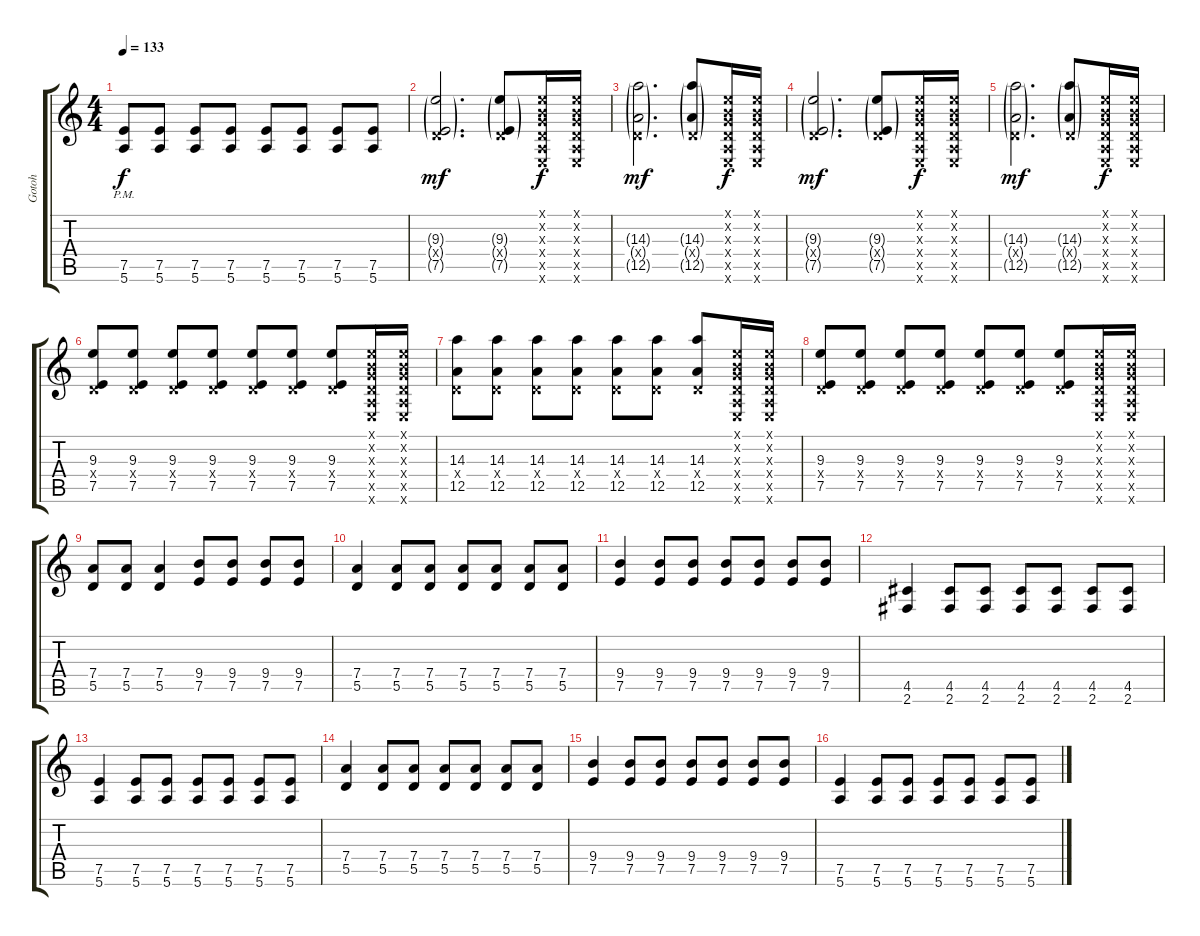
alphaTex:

\track ("Gotoh" "Gotoh") {instrument distortionguitar}
\staff {score tabs}
\tuning (E4 B3 G3 D3 A2 E2) {hide}
\ts (4 4)
\tempo 133
\clef g2
\ks c
(7.5{pm} 5.6{pm}).8{dy f} (7.5 5.6).8 (7.5 5.6).8 (7.5 5.6).8 (7.5 5.6).8 (7.5 5.6).8 (7.5 5.6).8 (7.5 5.6).8 |
(9.3{g} 0.4{g x} 7.5{g}).2{d dy mf} (9.3{g} 0.4{g x} 7.5{g}).8 (0.1{x} 0.2{x} 0.3{x} 0.4{x} 0.5{x} 0.6{x}).16{dy f} (0.1{x} 0.2{x} 0.3{x} 0.4{x} 0.5{x} 0.6{x}).16 |
(14.3{g} 0.4{g x} 12.5{g}).2{d dy mf} (14.3{g} 0.4{g x} 12.5{g}).8 (0.1{x} 0.2{x} 0.3{x} 0.4{x} 0.5{x} 0.6{x}).16{dy f} (0.1{x} 0.2{x} 0.3{x} 0.4{x} 0.5{x} 0.6{x}).16 |
(9.3{g} 0.4{g x} 7.5{g}).2{d dy mf} (9.3{g} 0.4{g x} 7.5{g}).8 (0.1{x} 0.2{x} 0.3{x} 0.4{x} 0.5{x} 0.6{x}).16{dy f} (0.1{x} 0.2{x} 0.3{x} 0.4{x} 0.5{x} 0.6{x}).16 |
(14.3{g} 0.4{g x} 12.5{g}).2{d dy mf} (14.3{g} 0.4{g x} 12.5{g}).8 (0.1{x} 0.2{x} 0.3{x} 0.4{x} 0.5{x} 0.6{x}).16{dy f} (0.1{x} 0.2{x} 0.3{x} 0.4{x} 0.5{x} 0.6{x}).16 |
(9.3 0.4{x} 7.5).8 (9.3 0.4{x} 7.5).8 (9.3 0.4{x} 7.5).8 (9.3 0.4{x} 7.5).8 (9.3 0.4{x} 7.5).8 (9.3 0.4{x} 7.5).8 (9.3 0.4{x} 7.5).8 (0.1{x} 0.2{x} 0.3{x} 0.4{x} 0.5{x} 0.6{x}).16 (0.1{x} 0.2{x} 0.3{x} 0.4{x} 0.5{x} 0.6{x}).16 |
(14.3 0.4{x} 12.5).8 (14.3 0.4{x} 12.5).8 (14.3 0.4{x} 12.5).8 (14.3 0.4{x} 12.5).8 (14.3 0.4{x} 12.5).8 (14.3 0.4{x} 12.5).8 (14.3 0.4{x} 12.5).8 (0.1{x} 0.2{x} 0.3{x} 0.4{x} 0.5{x} 0.6{x}).16 (0.1{x} 0.2{x} 0.3{x} 0.4{x} 0.5{x} 0.6{x}).16 |
(9.3 0.4{x} 7.5).8 (9.3 0.4{x} 7.5).8 (9.3 0.4{x} 7.5).8 (9.3 0.4{x} 7.5).8 (9.3 0.4{x} 7.5).8 (9.3 0.4{x} 7.5).8 (9.3 0.4{x} 7.5).8 (0.1{x} 0.2{x} 0.3{x} 0.4{x} 0.5{x} 0.6{x}).16 (0.1{x} 0.2{x} 0.3{x} 0.4{x} 0.5{x} 0.6{x}).16 |
(7.4 5.5).8 (7.4 5.5).8 (7.4 5.5).4 (9.4 7.5).8 (9.4 7.5).8 (9.4 7.5).8 (9.4 7.5).8 |
(7.4 5.5).4 (7.4 5.5).8 (7.4 5.5).8 (7.4 5.5).8 (7.4 5.5).8 (7.4 5.5).8 (7.4 5.5).8 |
(9.4 7.5).4 (9.4 7.5).8 (9.4 7.5).8 (9.4 7.5).8 (9.4 7.5).8 (9.4 7.5).8 (9.4 7.5).8 |
(4.5 2.6).4 (4.5 2.6).8 (4.5 2.6).8 (4.5 2.6).8 (4.5 2.6).8 (4.5 2.6).8 (4.5 2.6).8 |
(7.5 5.6).4 (7.5 5.6).8 (7.5 5.6).8 (7.5 5.6).8 (7.5 5.6).8 (7.5 5.6).8 (7.5 5.6).8 |
(7.4 5.5).4 (7.4 5.5).8 (7.4 5.5).8 (7.4 5.5).8 (7.4 5.5).8 (7.4 5.5).8 (7.4 5.5).8 |
(9.4 7.5).4 (9.4 7.5).8 (9.4 7.5).8 (9.4 7.5).8 (9.4 7.5).8 (9.4 7.5).8 (9.4 7.5).8 |
(7.5 5.6).4 (7.5 5.6).8 (7.5 5.6).8 (7.5 5.6).8 (7.5 5.6).8 (7.5 5.6).8 (7.5 5.6).8
